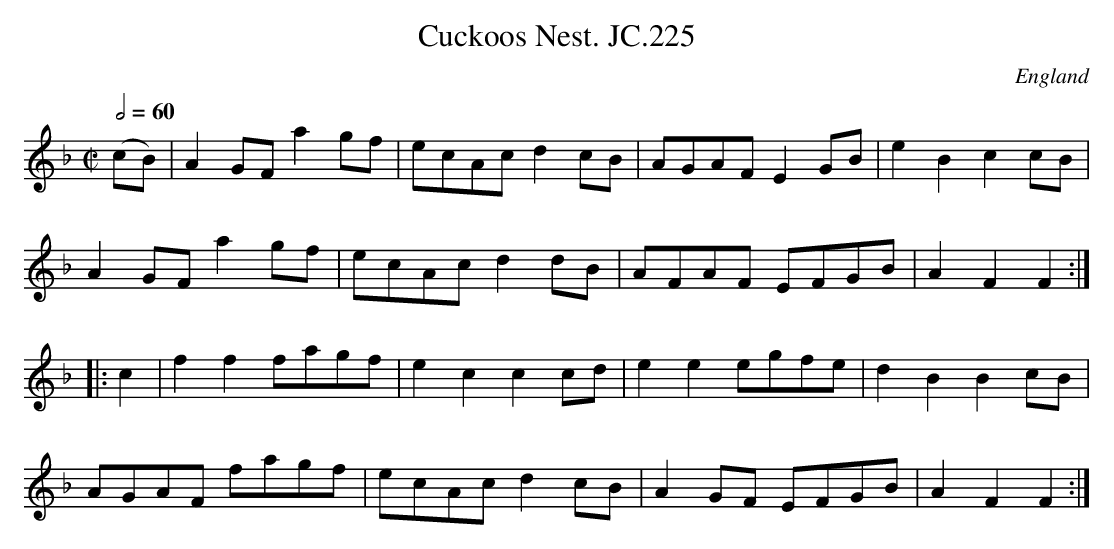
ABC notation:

X:1
T:Cuckoos Nest. JC.225
O:England
M:C|
L:1/8
Q:2/4=60
K:F major
(cB)|\
A2GF a2gf|ecAc d2cB|AGAF E2GB|e2B2 c2cB|!
A2GF a2gf|ecAc d2dB|AFAF EFGB|A2F2 F2:|!
|:c2|f2f2 fagf|e2c2 c2cd|e2e2 egfe|d2B2 B2cB|!
AGAF fagf|ecAc d2cB|A2GF EFGB|A2F2 F2:|
